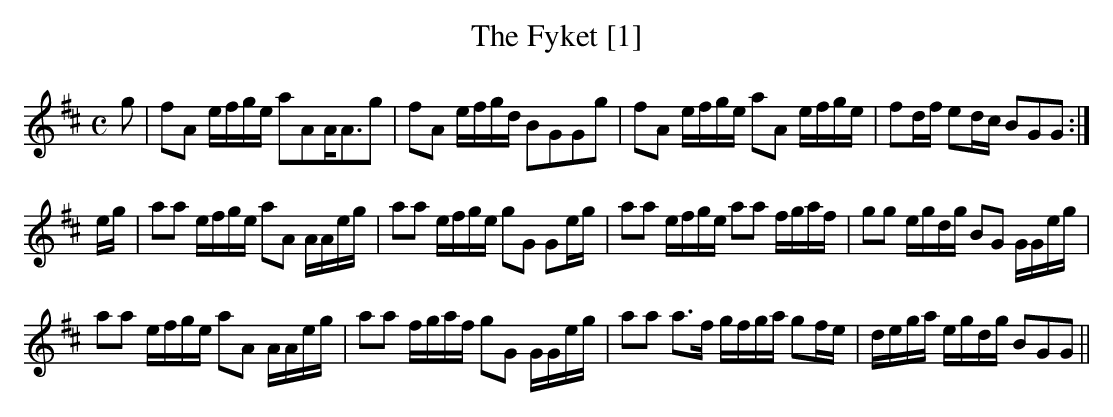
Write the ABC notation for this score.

X:1
T:Fyket [1], The
M:C
L:1/8
K:D
g|fA e/f/g/e/ aAA<Ag|fA e/f/g/d/ BGGg|fA e/f/g/e/ aA e/f/g/e/|fd/f/ ed/c/ BGG:|
e/g/|aa e/f/g/e/ aA A/A/e/g/|aa e/f/g/e/ gG Ge/g/|aa e/f/g/e/ aa f/g/a/f/|gg e/g/d/g/ BG G/G/e/g/|
aa e/f/g/e/ aA A/A/e/g/|aa f/g/a/f/ gG G/G/e/g/|aa a>f g/f/g/a/ gf/e/|d/e/g/a/ e/g/d/g/ BGG||
